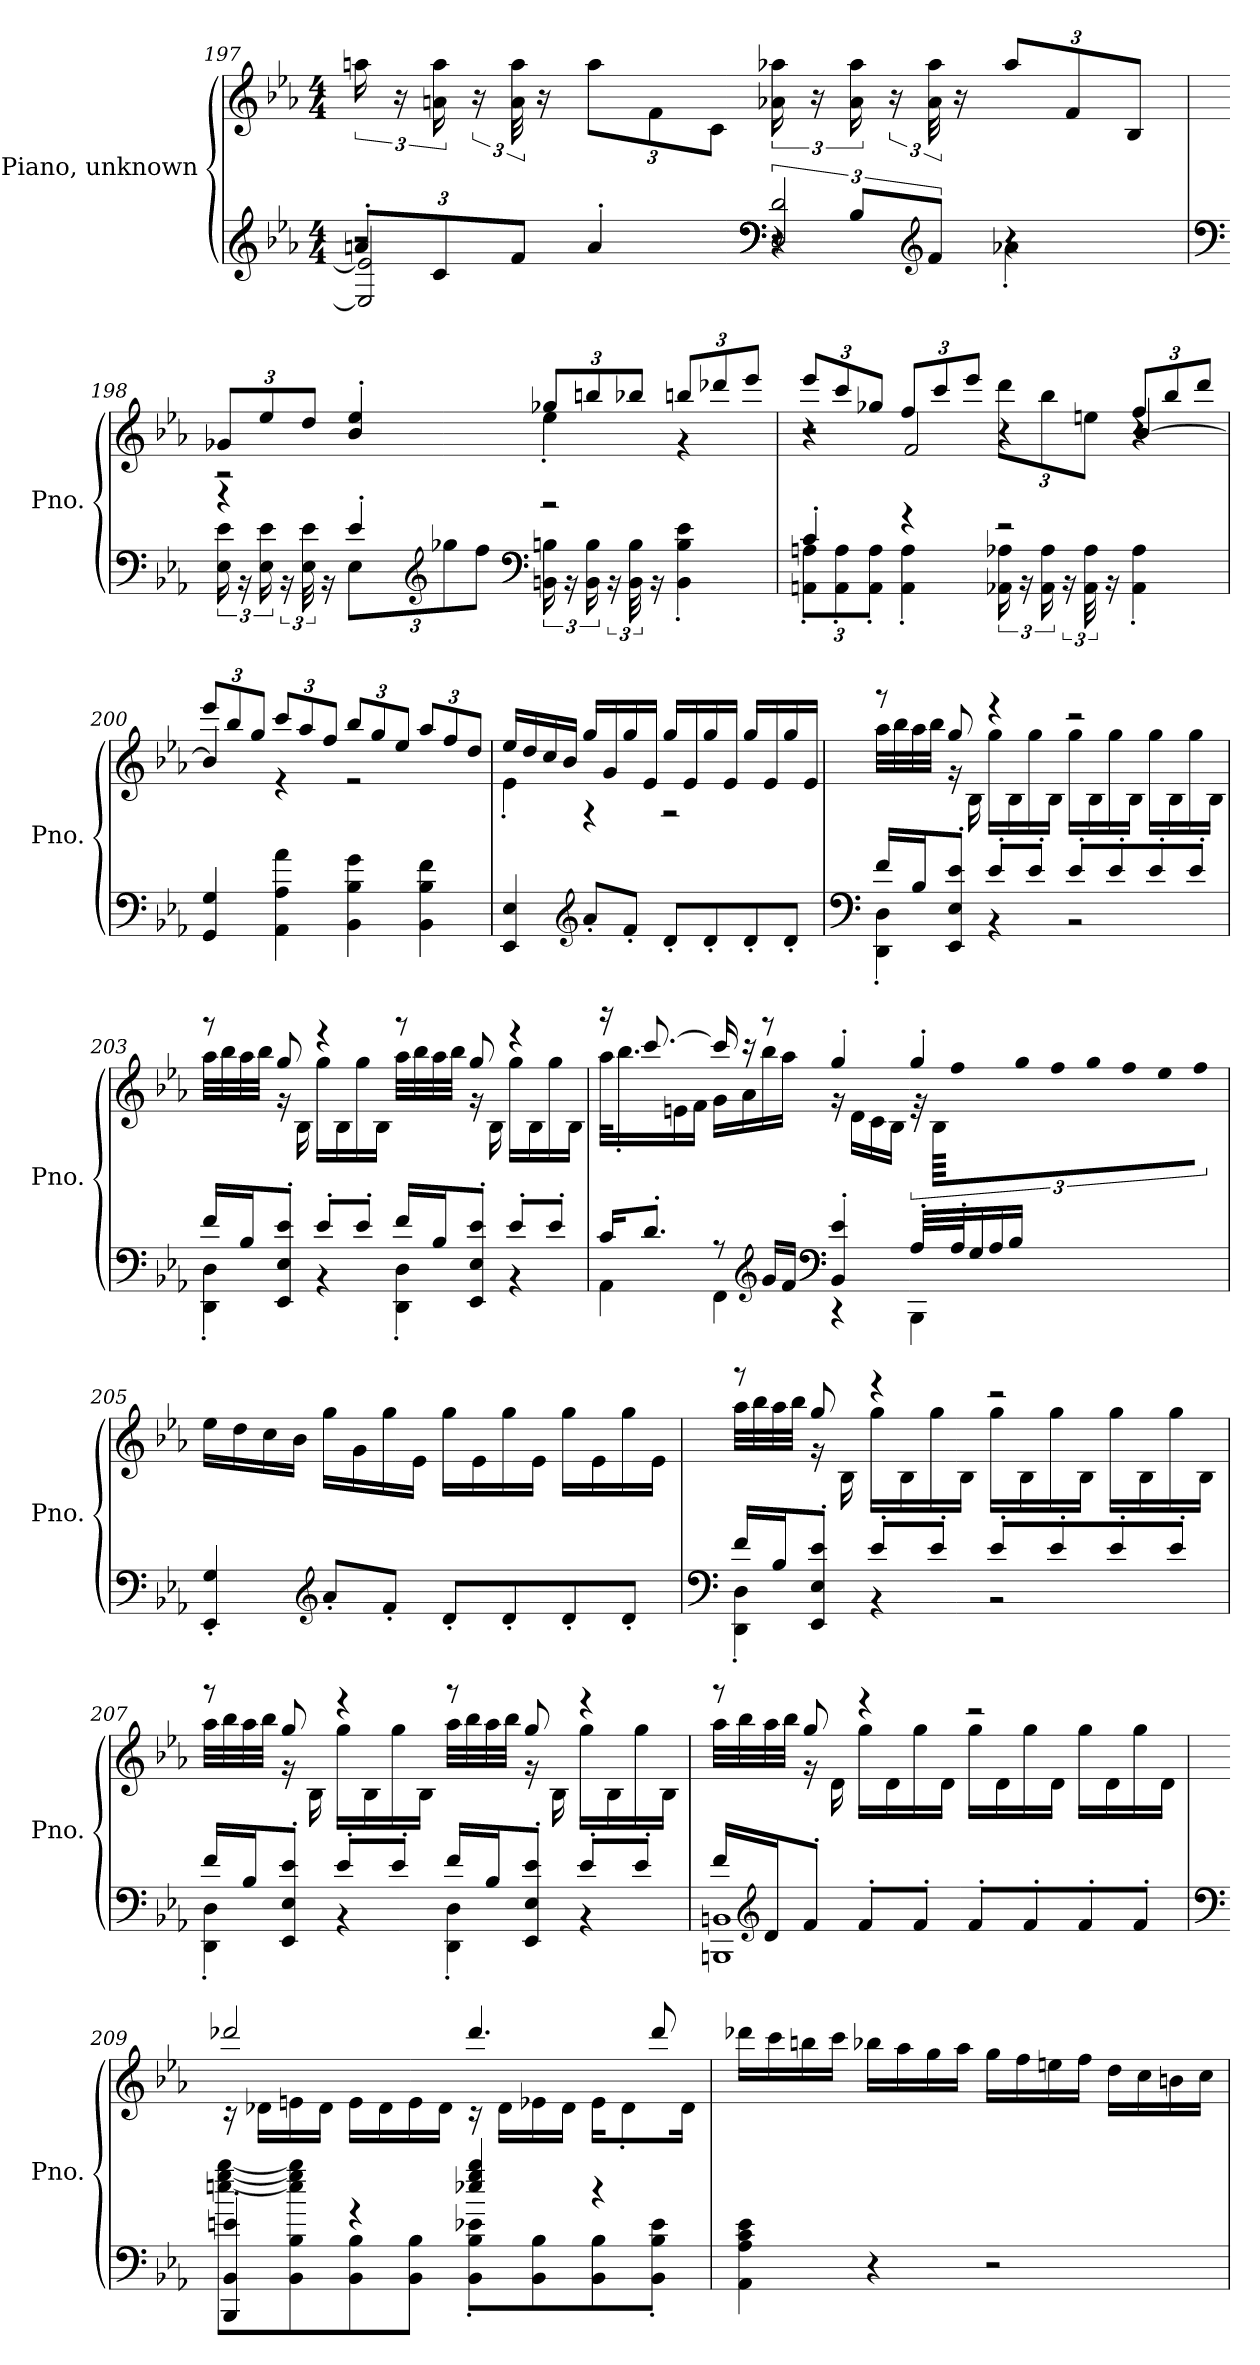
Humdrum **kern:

**kern	**kern
*part1	*part1
*staff2	*staff1
*I"Piano, unknown	*
*I'Pno.	*
*clefG2	*clefG2
*k[b-e-a-]	*k[b-e-a-]
*M4/4	*M4/4
*Xbrackettup	*
=197	=197
*^	*
*	*^	*
12an'/L	2r	2E-/] 2e-/]	24aan\
.	.	.	24r
12c/	.	.	24an\ 24aa\
.	.	.	24r
12f/J	.	.	48a\ 48aa\
.	.	.	16r
*	*	*	*Xbrackettup
4a'/	.	.	12aa\L
.	.	.	12f\
.	.	.	12c\J
*clefF4	*	*	*
*brackettup	*	*	*brackettup
12r	4r	2D/ 2d/	24a-X\ 24aa-X\
.	.	.	24r
12B-/L	.	.	24a-\ 24aa-\
.	.	.	24r
*clefG2	*	*	*
12f/J	.	.	48a-\ 48aa-\
.	.	.	16r
*	*	*	*Xbrackettup
4r	4a-X'\	.	12aa-/L
.	.	.	12f/
.	.	.	12B-/J
*v	*v	*v	*
!!LO:LB:g=z
=198	=198
*clefF4	*
*^	*^
4r	24E-\ 24e-\	12g-X/L	2r
.	24r	.	.
.	24E-\ 24e-\	12ee-/	.
.	24r	.	.
.	48E-\ 48e-\	12dd/J	.
.	16r	.	.
*	*Xbrackettup	*	*
4e-'/	12E-\L	4b-/' 4ee-/'	.
*clefG2	*	*	*
.	12gg-X\	.	.
.	12ff\J	.	.
*clefF4	*	*	*
*	*brackettup	*	*
2r	24BBn\ 24Bn\	12gg-X/L	4ee-'\
.	24r	.	.
.	24BB\ 24B\	12bbn/	.
.	24r	.	.
.	48BB\ 48B\	12bb-X/J	.
.	16r	.	.
.	4BB\' 4B\' 4e-\'	12bbn/L	4r
.	.	12ddd-X/	.
.	.	12eee-/J	.
*	*	*v	*v
=199	=199	=199
*	*Xbrackettup	*
*	*	*^
*	*	*	*^
4c'/	12AAn\' 12An\'L	12eee-/L	2r	4r
.	12AA\' 12A\'	12ccc/	.	.
.	12AA\' 12A\'J	12gg-X/J	.	.
4r	4AA\' 4A\'	12ff/L	.	2f/
.	.	12ccc/	.	.
.	.	12eee-/J	.	.
*	*brackettup	*	*	*
2r	24AA-X\ 24A-X\	4r	12ddd\L	.
.	24r	.	.	.
.	24AA-\ 24A-\	.	12bb-\	.
.	24r	.	.	.
.	48AA-\ 48A-\	.	12een\J	.
.	16r	.	.	.
.	4AA-\' 4A-\'	12ff/L	4r	[4b-/
.	.	12bb-/	.	.
.	.	12ddd/J	.	.
*v	*v	*	*	*
*	*	*v	*v
!!LO:LB:g=z
=200	=200	=200
4GG/ 4G/	12eee-/L	4b-/]
.	12bb-/	.
.	12gg/J	.
4AA-\ 4A-\ 4a-\	12ccc/L	4r
.	12aa-/	.
.	12ff/J	.
4BB-\ 4B-\ 4g\	12bb-/L	2r
.	12gg/	.
.	12ee-/J	.
4BB-\ 4B-\ 4f\	12aa-/L	.
.	12ff/	.
.	12dd/J	.
=201	=201	=201
4EE-/ 4E-/	16ee-/LL	4e-'\
.	16dd/	.
.	16cc/	.
.	16b-/JJ	.
*clefG2	*	*
8a-'/L	16gg/LL	4r
.	16g/	.
8f'/J	16gg/	.
.	16e-/JJ	.
8d'/L	16gg/LL	2r
.	16e-/	.
8d'/	16gg/	.
.	16e-/JJ	.
8d'/	16gg/LL	.
.	16e-/	.
8d'/J	16gg/	.
.	16e-/JJ	.
!!LO:LB:g=z	!!
=202	=202	=202
*clefF4	*	*
*^	*	*
16f/LL	4DD\' 4D\'	8r	32aa-\LLL
.	.	.	32bb-\
16B-/J	.	.	32aa-\
.	.	.	32bb-\JJJ
8EE-/' 8E-/' 8e-/'J	.	8gg/	16r
.	.	.	16B-\
8e-'/L	4r	4r	16gg\LL
.	.	.	16B-\
8e-'/J	.	.	16gg\
.	.	.	16B-\JJ
8e-'/L	2r	2r	16gg\LL
.	.	.	16B-\
8e-'/	.	.	16gg\
.	.	.	16B-\JJ
8e-'/	.	.	16gg\LL
.	.	.	16B-\
8e-'/J	.	.	16gg\
.	.	.	16B-\JJ
=203	=203	=203	=203
16f/LL	4DD\' 4D\'	8r	32aa-\LLL
.	.	.	32bb-\
16B-/J	.	.	32aa-\
.	.	.	32bb-\JJJ
8EE-/' 8E-/' 8e-/'J	.	8gg/	16r
.	.	.	16B-\
8e-'/L	4r	4r	16gg\LL
.	.	.	16B-\
8e-'/J	.	.	16gg\
.	.	.	16B-\JJ
16f/LL	4DD\' 4D\'	8r	32aa-\LLL
.	.	.	32bb-\
16B-/J	.	.	32aa-\
.	.	.	32bb-\JJJ
8EE-/' 8E-/' 8e-/'J	.	8gg/	16r
.	.	.	16B-\
8e-'/L	4r	4r	16gg\LL
.	.	.	16B-\
8e-'/J	.	.	16gg\
.	.	.	16B-\JJ
!!LO:LB:g=z	!!
=204	=204	=204	=204
16c/KL	4AA-\	16r	32aa-\KLL
.	.	.	16.bb-'\
8.d'/J	.	[8.ccc/	.
.	.	.	16en\
.	.	.	16f\JJ
8r	4FF\	16ccc/]	16g\LL
.	.	16r	16a-\
*clefG2	*	*	*
16g/LL	.	8r	16bb-\
16f/JJ	.	.	16aa-\JJ
*clefF4	*	*	*
4BB-/' 4e-/'	4r	4gg'/	16r
.	.	.	16d\LL
.	.	.	16c\
.	.	.	16B-\JJ
*	*	*	*brackettup
32A-'/LLL	4BBB-\	4gg'/	48r
.	.	.	96B-\KLLL
32A-'/J	.	.	32ff\
16G/	.	.	32gg\
.	.	.	32ff\
16A-/	.	.	32gg\
.	.	.	32ff\
16B-/JJ	.	.	32ee-\
.	.	.	32ff\JJJ
*v	*v	*	*
*	*v	*v
=205	=205
4EE-/' 4G/'	16ee-\LL
.	16dd\
.	16cc\
.	16b-\JJ
*clefG2	*
8a-'/L	16gg\LL
.	16g\
8f'/J	16gg\
.	16e-\JJ
8d'/L	16gg\LL
.	16e-\
8d'/	16gg\
.	16e-\JJ
8d'/	16gg\LL
.	16e-\
8d'/J	16gg\
.	16e-\JJ
!!LO:LB:g=z
=206	=206
*clefF4	*
*^	*^
16f/LL	4DD\' 4D\'	8r	32aa-\LLL
.	.	.	32bb-\
16B-/J	.	.	32aa-\
.	.	.	32bb-\JJJ
8EE-/' 8E-/' 8e-/'J	.	8gg/	16r
.	.	.	16B-\
8e-'/L	4r	4r	16gg\LL
.	.	.	16B-\
8e-'/J	.	.	16gg\
.	.	.	16B-\JJ
8e-'/L	2r	2r	16gg\LL
.	.	.	16B-\
8e-'/	.	.	16gg\
.	.	.	16B-\JJ
8e-'/	.	.	16gg\LL
.	.	.	16B-\
8e-'/J	.	.	16gg\
.	.	.	16B-\JJ
=207	=207	=207	=207
16f/LL	4DD\' 4D\'	8r	32aa-\LLL
.	.	.	32bb-\
16B-/J	.	.	32aa-\
.	.	.	32bb-\JJJ
8EE-/' 8E-/' 8e-/'J	.	8gg/	16r
.	.	.	16B-\
8e-'/L	4r	4r	16gg\LL
.	.	.	16B-\
8e-'/J	.	.	16gg\
.	.	.	16B-\JJ
16f/LL	4DD\' 4D\'	8r	32aa-\LLL
.	.	.	32bb-\
16B-/J	.	.	32aa-\
.	.	.	32bb-\JJJ
8EE-/' 8E-/' 8e-/'J	.	8gg/	16r
.	.	.	16B-\
8e-'/L	4r	4r	16gg\LL
.	.	.	16B-\
8e-'/J	.	.	16gg\
.	.	.	16B-\JJ
!!LO:PB:g=z	!!
=208	=208	=208	=208
16f/LL	1BBBn 1BBn	8r	32aa-\LLL
.	.	.	32bb-\
*clefG2	*	*	*
16d/J	.	.	32aa-\
.	.	.	32bb-\JJJ
8f'/J	.	8gg/	16r
.	.	.	16d\
8f'/L	.	4r	16gg\LL
.	.	.	16d\
8f'/J	.	.	16gg\
.	.	.	16d\JJ
8f'/L	.	2r	16gg\LL
.	.	.	16d\
8f'/	.	.	16gg\
.	.	.	16d\JJ
8f'/	.	.	16gg\LL
.	.	.	16d\
8f'/J	.	.	16gg\
.	.	.	16d\JJ
=209	=209	=209	=209
*clefF4	*	*	*
4BBB-/' 4BB-/' 4en/'	[8een\ [8gg\ [8bb-\L	2ddd-X/	16r
.	.	.	16d-X\LL
.	8BB-\ 8B-\ 8ee\] 8gg\] 8bb-\]	.	16en\
.	.	.	16d-\JJ
4r	8BB-\ 8B-\	.	16e\LL
.	.	.	16d-\
.	8BB-\ 8B-\J	.	16e\
.	.	.	16d-\JJ
4ee-X/ 4gg/ 4bb-/	8BB-\' 8B-\' 8e-X\'L	4.ddd-/	16r
.	.	.	16d-\LL
.	8BB-\ 8B-\	.	16e-X\
.	.	.	16d-\JJ
4r	8BB-\ 8B-\	.	16e-\KL
.	.	.	8d-'\
.	8BB-\' 8B-\' 8e-\'J	8ddd-/	.
.	.	.	16d-\Jk
*v	*v	*	*
*	*v	*v
!!LO:LB:g=z
=210	=210
4AA-\ 4A-\ 4c\ 4e-\	16ddd-X\LL
.	16ccc\
.	16bbn\
.	16ccc\JJ
4r	16bb-X\LL
.	16aa-\
.	16gg\
.	16aa-\JJ
2r	16gg\LL
.	16ff\
.	16een\
.	16ff\JJ
.	16dd\LL
.	16cc\
.	16bn\
.	16cc\JJ
=	=
*-	*-
